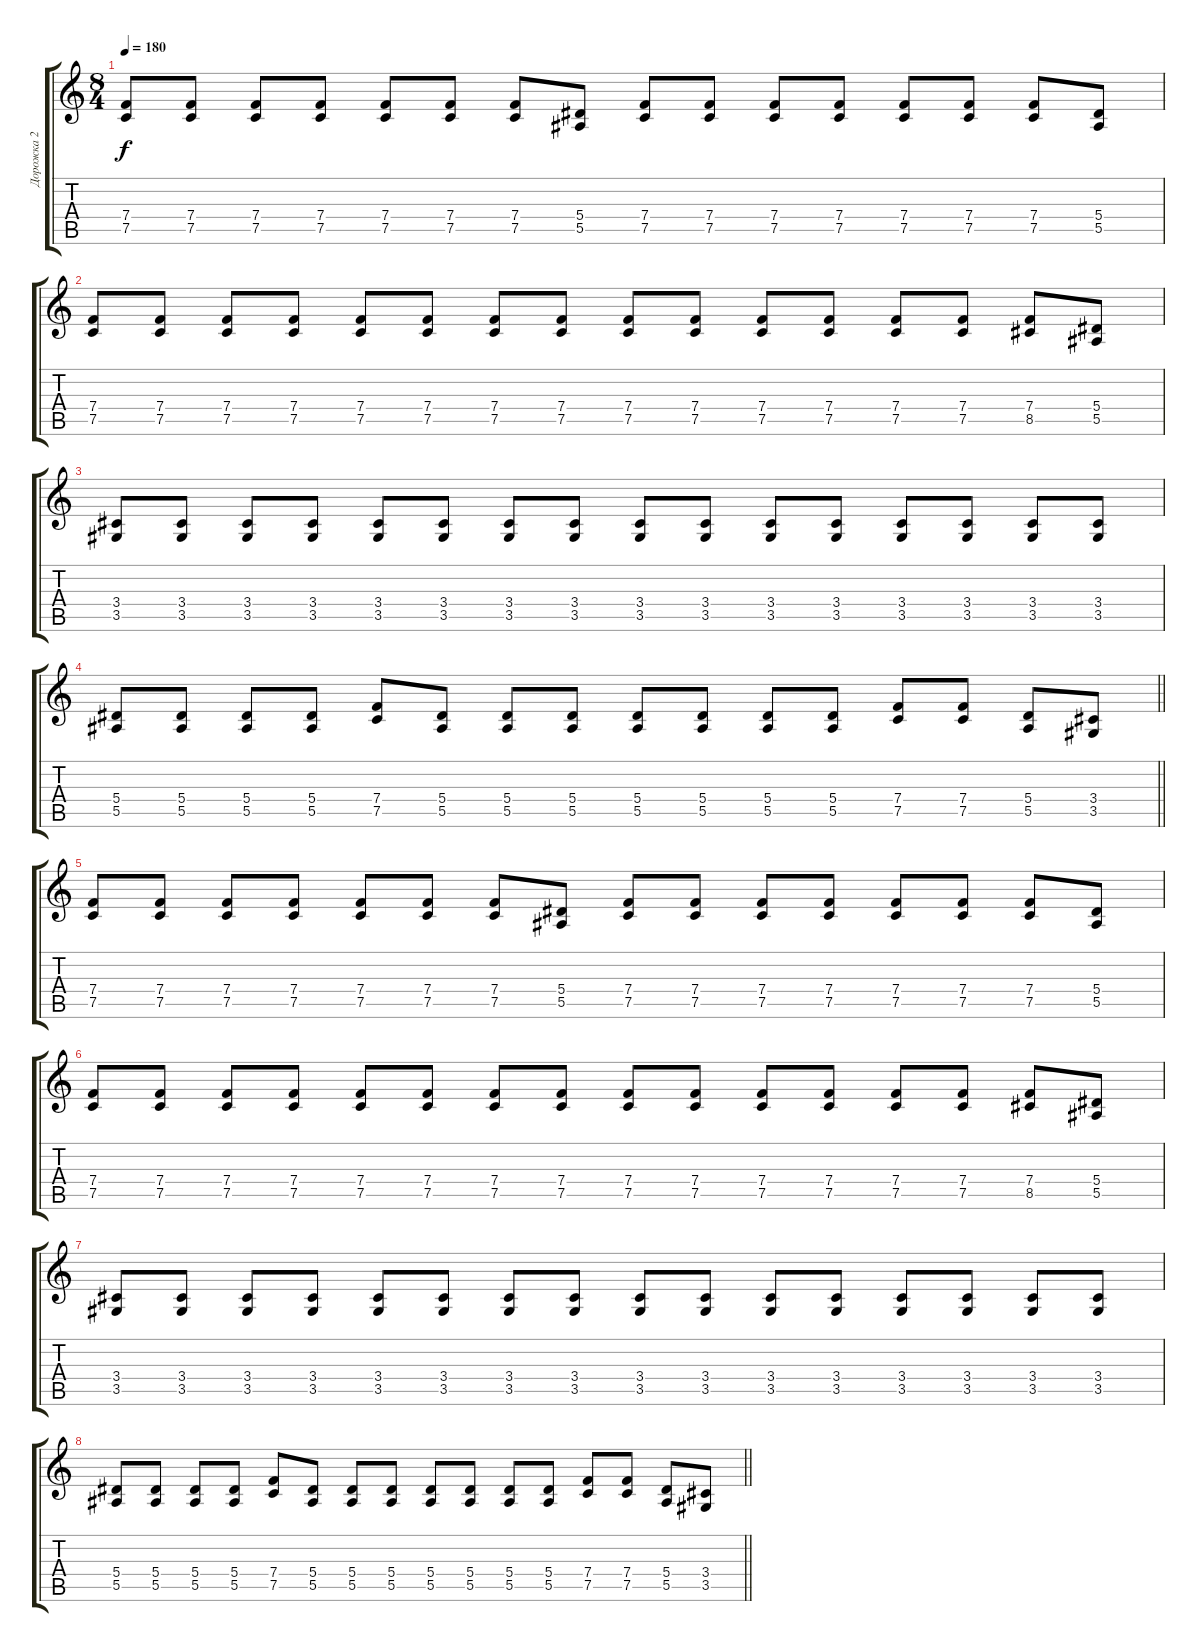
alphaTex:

\track ("Дорожка 2" "Дорожка 2") {instrument distortionguitar}
\staff {score tabs}
\tuning (C4 G3 Eb3 Bb2 F2 C2) {hide}
\ts (8 4)
\section ("" "")
\tempo 180
\clef g2
\ks c
(7.4 7.5).8{dy f} (7.4 7.5).8 (7.4 7.5).8 (7.4 7.5).8 (7.4 7.5).8 (7.4 7.5).8 (7.4 7.5).8 (5.4 5.5).8 (7.4 7.5).8 (7.4 7.5).8 (7.4 7.5).8 (7.4 7.5).8 (7.4 7.5).8 (7.4 7.5).8 (7.4 7.5).8 (5.4 5.5).8 |
(7.4 7.5).8 (7.4 7.5).8 (7.4 7.5).8 (7.4 7.5).8 (7.4 7.5).8 (7.4 7.5).8 (7.4 7.5).8 (7.4 7.5).8 (7.4 7.5).8 (7.4 7.5).8 (7.4 7.5).8 (7.4 7.5).8 (7.4 7.5).8 (7.4 7.5).8 (7.4 8.5).8 (5.4 5.5).8 |
(3.4 3.5).8 (3.4 3.5).8 (3.4 3.5).8 (3.4 3.5).8 (3.4 3.5).8 (3.4 3.5).8 (3.4 3.5).8 (3.4 3.5).8 (3.4 3.5).8 (3.4 3.5).8 (3.4 3.5).8 (3.4 3.5).8 (3.4 3.5).8 (3.4 3.5).8 (3.4 3.5).8 (3.4 3.5).8 |
\barLineRight lightlight
(5.4 5.5).8 (5.4 5.5).8 (5.4 5.5).8 (5.4 5.5).8 (7.4 7.5).8 (5.4 5.5).8 (5.4 5.5).8 (5.4 5.5).8 (5.4 5.5).8 (5.4 5.5).8 (5.4 5.5).8 (5.4 5.5).8 (7.4 7.5).8 (7.4 7.5).8 (5.4 5.5).8 (3.4 3.5).8 |
(7.4 7.5).8 (7.4 7.5).8 (7.4 7.5).8 (7.4 7.5).8 (7.4 7.5).8 (7.4 7.5).8 (7.4 7.5).8 (5.4 5.5).8 (7.4 7.5).8 (7.4 7.5).8 (7.4 7.5).8 (7.4 7.5).8 (7.4 7.5).8 (7.4 7.5).8 (7.4 7.5).8 (5.4 5.5).8 |
(7.4 7.5).8 (7.4 7.5).8 (7.4 7.5).8 (7.4 7.5).8 (7.4 7.5).8 (7.4 7.5).8 (7.4 7.5).8 (7.4 7.5).8 (7.4 7.5).8 (7.4 7.5).8 (7.4 7.5).8 (7.4 7.5).8 (7.4 7.5).8 (7.4 7.5).8 (7.4 8.5).8 (5.4 5.5).8 |
(3.4 3.5).8 (3.4 3.5).8 (3.4 3.5).8 (3.4 3.5).8 (3.4 3.5).8 (3.4 3.5).8 (3.4 3.5).8 (3.4 3.5).8 (3.4 3.5).8 (3.4 3.5).8 (3.4 3.5).8 (3.4 3.5).8 (3.4 3.5).8 (3.4 3.5).8 (3.4 3.5).8 (3.4 3.5).8 |
\barLineRight lightlight
(5.4 5.5).8 (5.4 5.5).8 (5.4 5.5).8 (5.4 5.5).8 (7.4 7.5).8 (5.4 5.5).8 (5.4 5.5).8 (5.4 5.5).8 (5.4 5.5).8 (5.4 5.5).8 (5.4 5.5).8 (5.4 5.5).8 (7.4 7.5).8 (7.4 7.5).8 (5.4 5.5).8 (3.4 3.5).8
